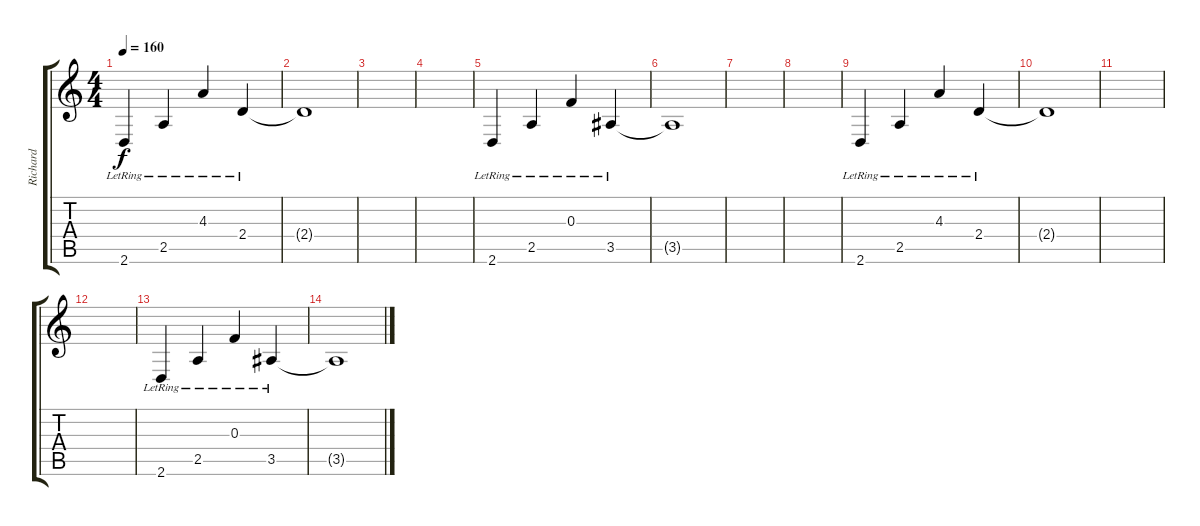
\track ("Richard" "Richard") {instrument distortionguitar}
\staff {score tabs}
\tuning (D4 A3 F3 C3 G2 C2) {hide}
\ts (4 4)
\tempo 160
\clef g2
\ks c
2.6{lr}.4{dy f instrument acousticguitarsteel} 2.5{lr}.4 4.3{lr}.4 2.4{lr}.4 |
2.4{t}.1 |
|
|
2.6{lr}.4 2.5{lr}.4 0.3{lr}.4 3.5{lr}.4 |
3.5{t}.1 |
|
|
2.6{lr}.4{instrument acousticguitarsteel} 2.5{lr}.4 4.3{lr}.4 2.4{lr}.4 |
2.4{t}.1 |
|
|
2.6{lr}.4 2.5{lr}.4 0.3{lr}.4 3.5{lr}.4 |
3.5{t}.1
